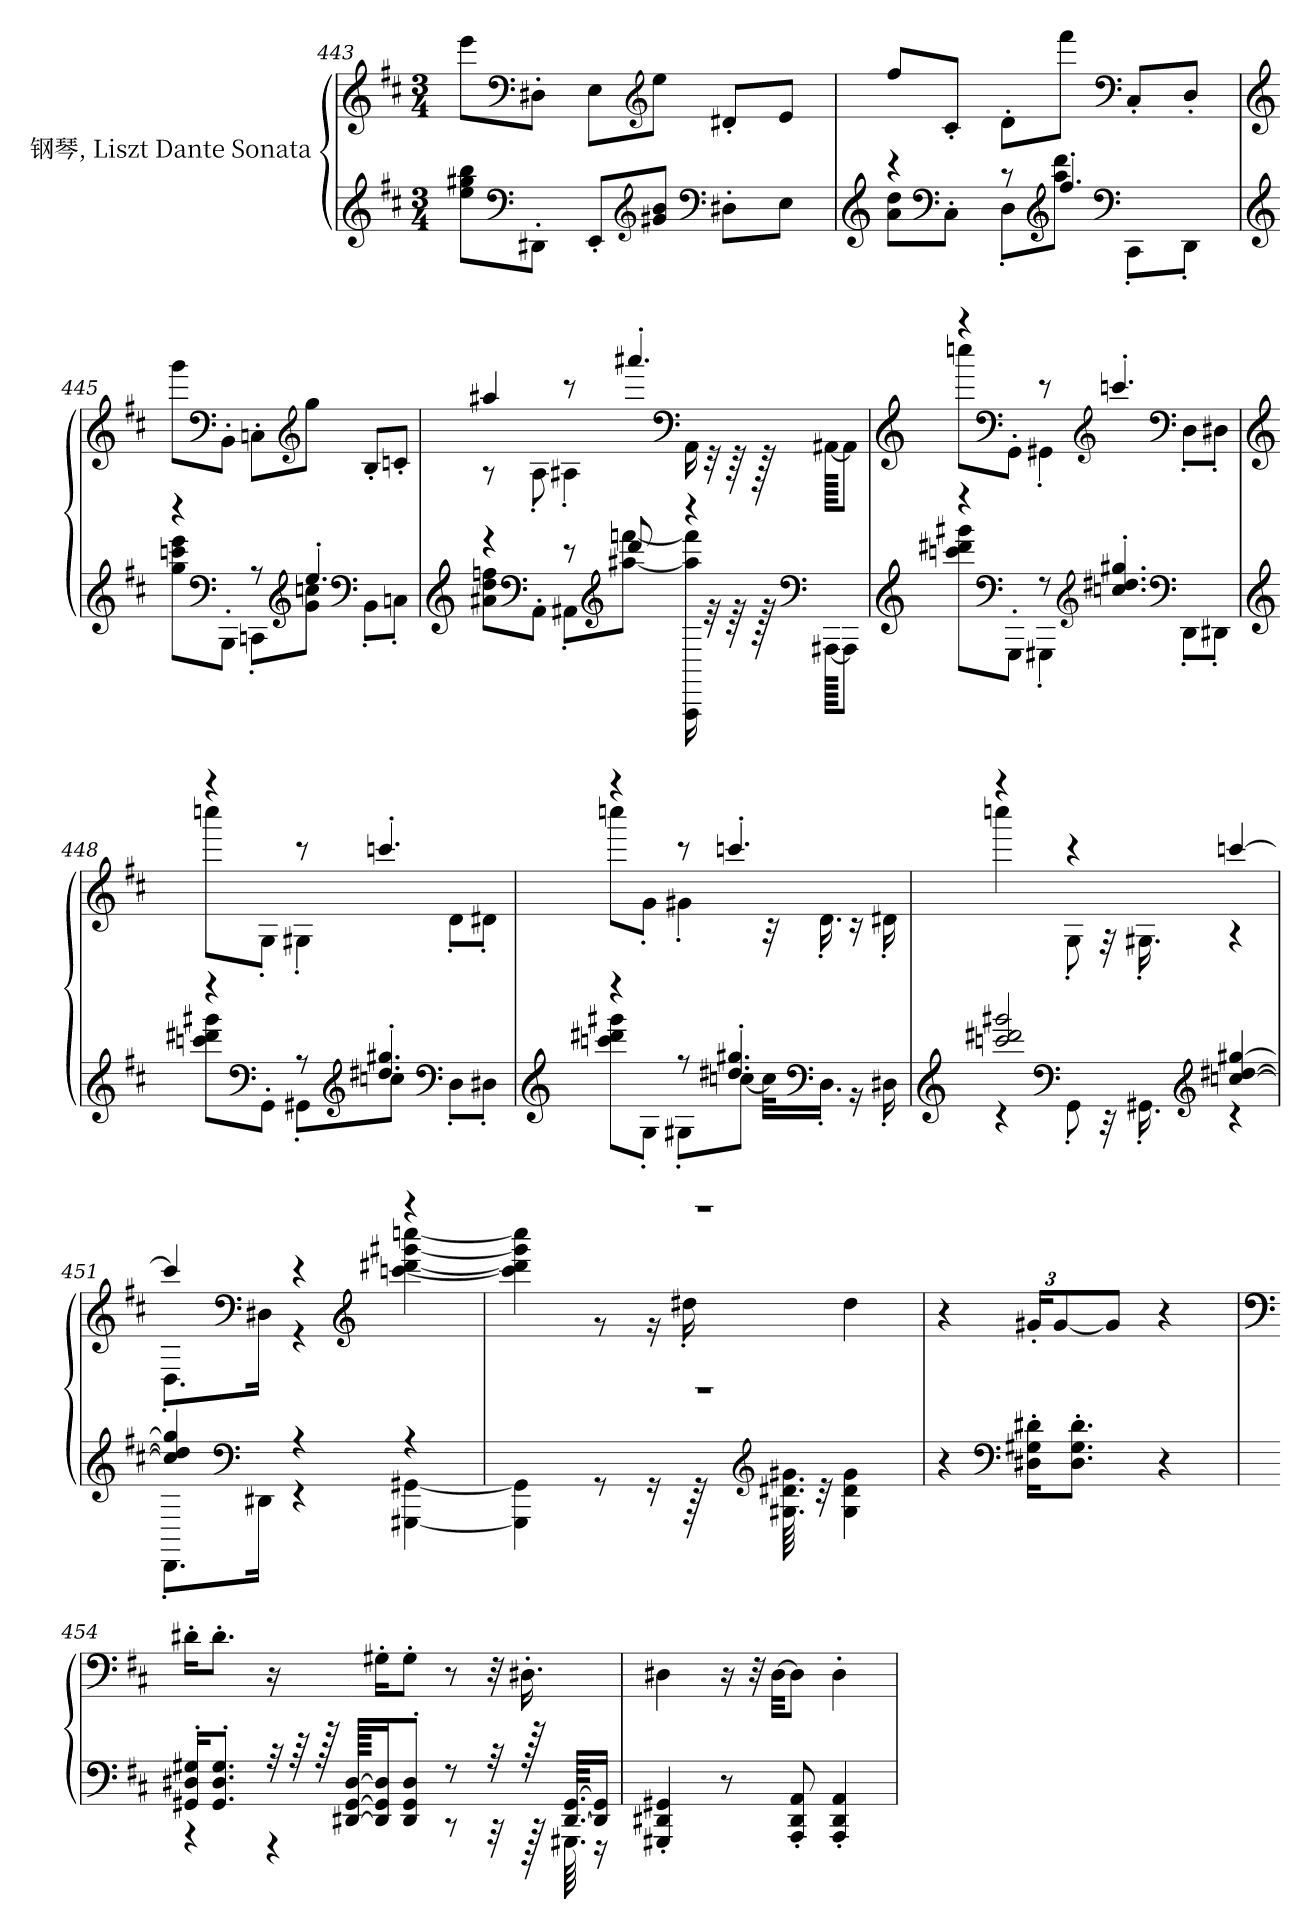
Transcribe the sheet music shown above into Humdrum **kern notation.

**kern	**kern
*part1	*part1
*staff2	*staff1
*I"钢琴, Liszt Dante Sonata	*
!!LO:LB:g=z
*clefG2	*clefG2
*k[f#c#]	*k[f#c#]
*M3/4	*M3/4
=443	=443
8ee\ 8gg#X\ 8bb\L	8eee\L
*clefF4	*clefF4
8DD#X'\J	8D#X'\J
8EE'/L	8E\L
*clefG2	*clefG2
8g#X/ 8b/J	8ee\J
*clefF4	*
8D#X'\L	8d#X'/L
8E\J	8e/J
=444	=444
*clefG2	*
*^	*
4r	8a\ 8dd\L	8ff#/L
*clefF4	*	*
.	8C#'\J	8c#'/J
8r	8D'\L	8d'\L
*clefG2	*	*
4.ff#'/	8aa\ 8ddd\J	8fff#\J
*clefF4	*	*clefF4
.	8CC#'\L	8C#'/L
.	8DD'\J	8D'/J
!!LO:LB:g=z
=445	=445	=445
*clefG2	*	*clefG2
4r	8gg\ 8cccn\ 8eee\L	8ggg\L
*clefF4	*	*clefF4
.	8BBB'\J	8BB'\J
8r	8CCn'\L	8Cn'\L
*clefG2	*	*clefG2
4.ee'/	8g\ 8ccn\J	8gg\J
*clefF4	*	*
.	8BB'\L	8B'/L
.	8Cn'\J	8cn'/J
=446	=446	=446
*clefG2	*	*
*	*	*^
4r	8a#X\ 8dd\ 8ffn\L	4aa#X/	8r
*clefF4	*	*	*
.	8AA'\J	.	8A'\
8r	8AA#X'\L	8r	4A#X'\
*clefG2	*	*	*
8ddd/	[8aa#X\ [8fffn\J	4.aaa#X'/	.
*	*	*clefF4	*
4r	16AAA\ 16aa#\] 16fff\]	.	16AA\
.	32r	.	32r
.	64r	.	64r
.	128r	.	128r
*clefF4	*	*	*
.	[128AAA#X\KKKKL	.	[128AA#X\KKKKL
.	8AAA#\J]	.	8AA#\J]
!!LO:PB:g=z	!!
=447	=447	=447	=447
*clefG2	*	*clefG2	*
4r	8cccn\ 8ddd#X\ 8ggg#X\L	4r	8ccccn\L
*clefF4	*	*clefF4	*
.	8GGG'\J	.	8GG'\J
8r	4GGG#X'\	8r	4GG#X'\
*clefG2	*	*clefG2	*
4.ccn/' 4.dd#X/' 4.gg#X/'	.	4.cccn'/	.
*clefF4	*	*clefF4	*
.	8DD'\L	.	8D'\L
.	8DD#X'\J	.	8D#X'\J
=448	=448	=448	=448
*clefG2	*	*clefG2	*
4r	8cccn\ 8ddd#X\ 8ggg#X\L	4r	8ccccn\L
*clefF4	*	*	*
.	8GG'\J	.	8G'\J
8r	8GG#X'\L	8r	4G#X'\
*clefG2	*	*	*
4.dd#X/' 4.gg#X/'	8ccn\J	4.cccn'/	.
*clefF4	*	*	*
.	8D'\L	.	8d'\L
.	8D#X'\J	.	8d#X'\J
!!LO:LB:g=z	!!
=449	=449	=449	=449
*clefG2	*	*	*
4r	8cccn\ 8ddd#X\ 8ggg#X\L	4r	8ccccn\L
.	8G'\J	.	8g'\J
8r	8G#X'\L	8r	4g#X'\
4.dd#X/' 4.gg#X/'	[8ccn\J	4.cccn'/	.
.	32cc\KLL]	.	32r
*clefF4	*	*	*
.	16.D'\JJ	.	16.d'\
.	16r	.	16r
.	16D#X'\	.	16d#X'\
=450	=450	=450	=450
*clefG2	*	*	*
2cccn/ 2ddd#X/ 2ggg#X/	4r	4r	4ccccn\
*clefF4	*	*	*
.	8GG'\	4r	8G'\
.	32r	.	32r
.	16.GG#X'\	.	16.G#X'\
*clefG2	*	*	*
[4ccn/ [4dd#X/ [4gg#X/	4r	[4cccn/	4r
!!LO:LB:g=z	!!
=451	=451	=451	=451
4cc/] 4dd#/] 4gg#/]	8.DD'\L	4ccc/]	8.D'\L
*clefF4	*	*clefF4	*
.	16DD#X\Jk	.	16D#X\Jk
4r	4r	4r	4r
*	*	*clefG2	*
4r	[4GGG#X\ [4GG#X\	4r	[4cccn\ [4ddd#X\ [4ggg#X\ [4ccccn\
=452	=452	=452	=452
2.r	4GGG#\] 4GG#\]	2.r	4ccc\] 4ddd#\] 4ggg#\] 4cccc\]
.	8r	.	8r
.	16r	.	16r
.	128r	.	16dd#X'\
*clefG2	*	*	*
.	64.G#X\ 64.d#X\ 64.g#X\	.	.
.	32r	.	.
.	4G#\ 4d#\ 4g#\	.	4dd#\
*v	*v	*	*
*	*v	*v
=453	=453
4r	4r
*clefF4	*
*	*Xbrackettup
16D#X\' 16G#X\' 16d#X\'KL	24g#X'/KL
.	[12g#/
8.D#\' 8.G#\' 8.d#\'J	.
.	8g#/J]
4r	4r
!!LO:LB:g=z
=454	=454
*	*clefF4
*^	*
16GG#X/' 16D#X/' 16G#X/'KL	4r	16d#X'\KL
8.GG#/' 8.D#/' 8.G#/'J	.	8.d#'\J
32r	4r	16r
64r	.	.
128r	.	.
[128DD#X/ [128GG#/ [128D#/KKKLL	.	.
16DD#/] 16GG#/] 16D#/]J	.	16G#X'\KL
8DD#/' 8GG#/' 8D#/'J	.	8G#'\J
8r	8r	8r
32r	32r	32r
128r	128r	16.D#X'\
[64.DD#/ [64.GG#/KKLL	64.GGG#X\	.
16DD#/] 16GG#/]JJ	16r	.
*v	*v	*
=455	=455
4GGG#X/' 4DD#X/' 4GG#X/'	4D#X\
8r	16r
.	32r
.	[32D#\KKL
8AAA/' 8DD#/' 8AA/'	8D#\J]
4AAA/' 4DD#/' 4AA/'	4D#'\
=	=
*-	*-
